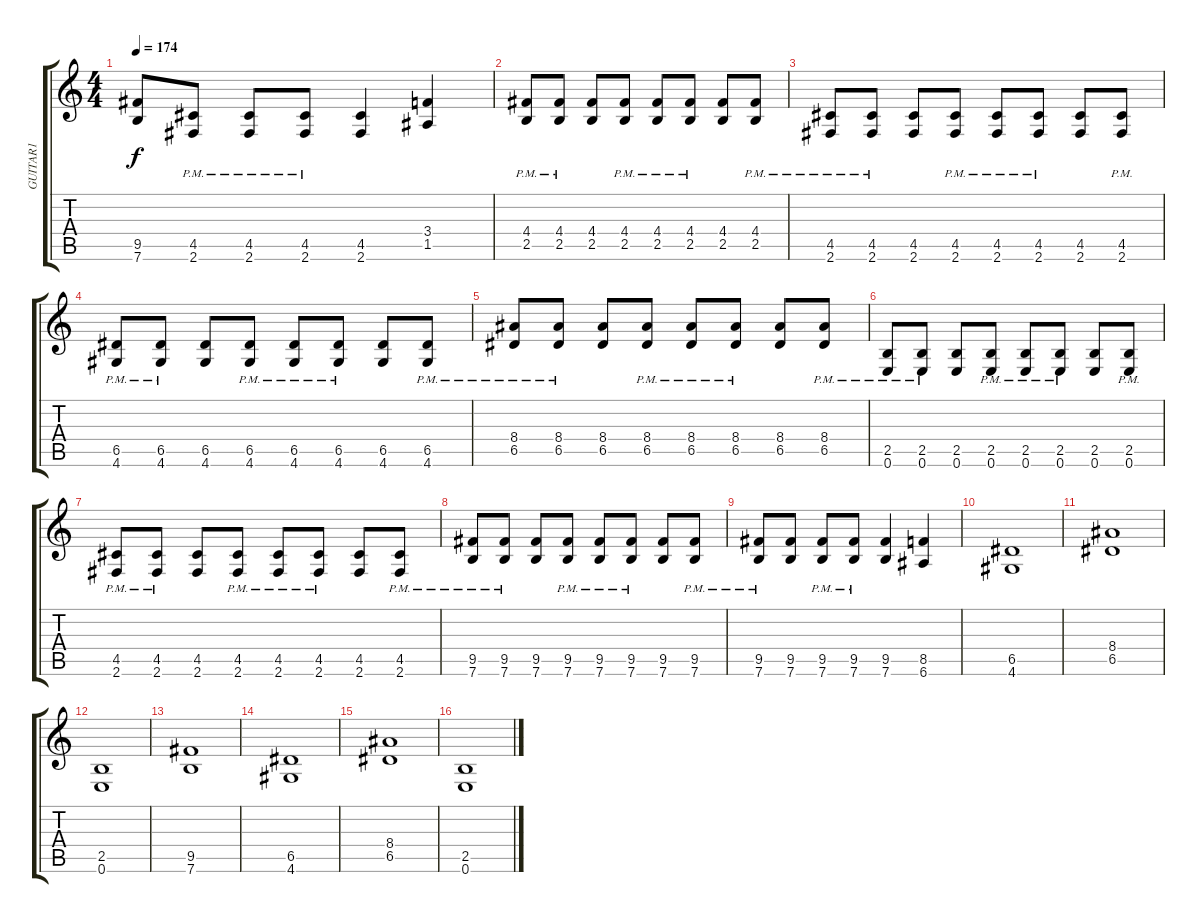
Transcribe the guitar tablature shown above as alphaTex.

\track ("GUITAR1" "GUITAR1") {instrument distortionguitar}
\staff {score tabs}
\tuning (E4 B3 G3 D3 A2 E2) {hide}
\ts (4 4)
\tempo 174
\clef g2
\ks c
(9.5{t} 7.6{t}).8{dy f} (4.5{pm} 2.6{pm}).8 (4.5{pm} 2.6{pm}).8 (4.5{pm} 2.6{pm}).8 (4.5 2.6).4 (3.4 1.5).4 |
(4.4{pm} 2.5{pm}).8 (4.4{pm} 2.5{pm}).8 (4.4 2.5).8 (4.4{pm} 2.5{pm}).8 (4.4{pm} 2.5{pm}).8 (4.4{pm} 2.5{pm}).8 (4.4 2.5).8 (4.4{pm} 2.5{pm}).8 |
(4.5{pm} 2.6{pm}).8 (4.5{pm} 2.6{pm}).8 (4.5 2.6).8 (4.5{pm} 2.6{pm}).8 (4.5{pm} 2.6{pm}).8 (4.5{pm} 2.6{pm}).8 (4.5 2.6).8 (4.5{pm} 2.6{pm}).8 |
(6.5{pm} 4.6{pm}).8 (6.5{pm} 4.6{pm}).8 (6.5 4.6).8 (6.5{pm} 4.6{pm}).8 (6.5{pm} 4.6{pm}).8 (6.5{pm} 4.6{pm}).8 (6.5 4.6).8 (6.5{pm} 4.6{pm}).8 |
(8.4{pm} 6.5{pm}).8 (8.4{pm} 6.5{pm}).8 (8.4 6.5).8 (8.4{pm} 6.5{pm}).8 (8.4{pm} 6.5{pm}).8 (8.4{pm} 6.5{pm}).8 (8.4 6.5).8 (8.4{pm} 6.5{pm}).8 |
(2.5{pm} 0.6{pm}).8 (2.5{pm} 0.6{pm}).8 (2.5 0.6).8 (2.5{pm} 0.6{pm}).8 (2.5{pm} 0.6{pm}).8 (2.5{pm} 0.6{pm}).8 (2.5 0.6).8 (2.5{pm} 0.6{pm}).8 |
(4.5{pm} 2.6{pm}).8 (4.5{pm} 2.6{pm}).8 (4.5 2.6).8 (4.5{pm} 2.6{pm}).8 (4.5{pm} 2.6{pm}).8 (4.5{pm} 2.6{pm}).8 (4.5 2.6).8 (4.5{pm} 2.6{pm}).8 |
(9.5{pm} 7.6{pm}).8 (9.5{pm} 7.6{pm}).8 (9.5 7.6).8 (9.5{pm} 7.6{pm}).8 (9.5{pm} 7.6{pm}).8 (9.5{pm} 7.6{pm}).8 (9.5 7.6).8 (9.5{pm} 7.6{pm}).8 |
(9.5{pm} 7.6{pm}).8 (9.5 7.6).8 (9.5{pm} 7.6{pm}).8 (9.5{pm} 7.6{pm}).8 (9.5 7.6).4 (8.5 6.6).4 |
(6.5 4.6).1 |
(8.4 6.5).1 |
(2.5 0.6).1 |
(9.5 7.6).1 |
(6.5 4.6).1 |
(8.4 6.5).1 |
(2.5 0.6).1
